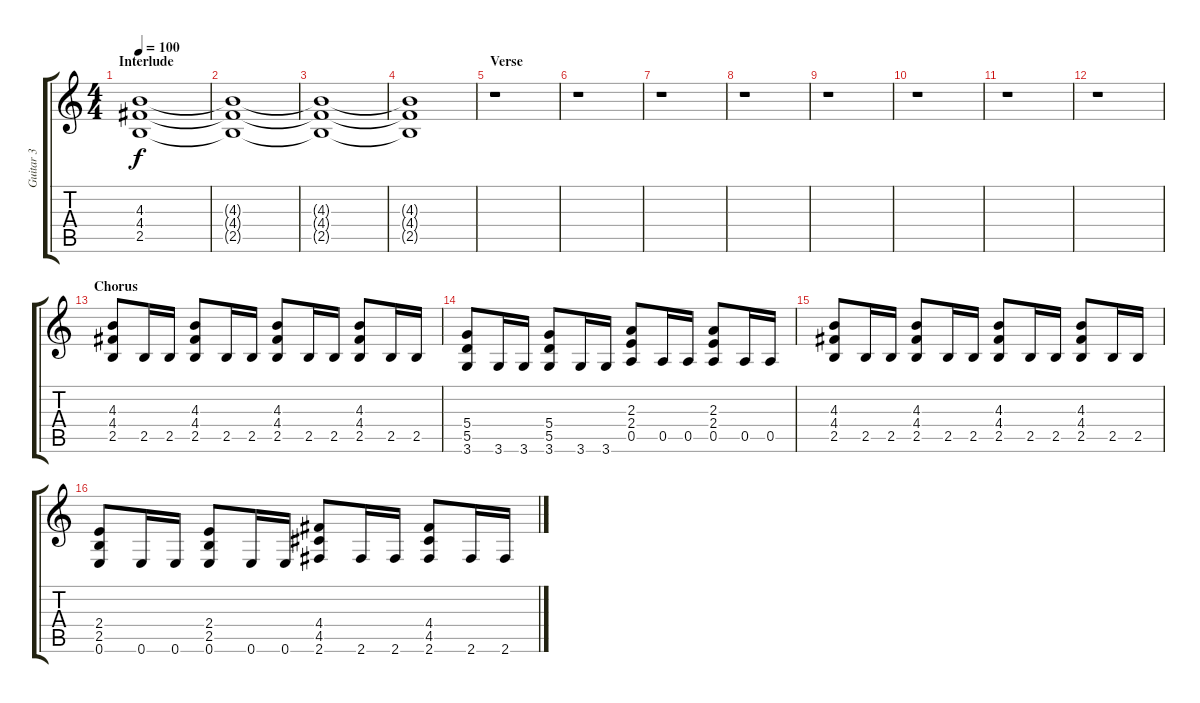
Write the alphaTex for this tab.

\track ("Guitar 3" "Guitar 3") {instrument distortionguitar}
\staff {score tabs}
\tuning (E4 B3 G3 D3 A2 E2) {hide}
\ts (4 4)
\section ("" "Interlude")
\tempo 100
\clef g2
\ks c
(4.3 4.4 2.5).1{dy f} |
(4.3{t} 4.4{t} 2.5{t}).1 |
(4.3{t} 4.4{t} 2.5{t}).1 |
(4.3{t} 4.4{t} 2.5{t}).1 |
\section ("" "Verse")
r.1 |
r.1 |
r.1 |
r.1 |
r.1 |
r.1 |
r.1 |
r.1 |
\section ("" "Chorus")
(4.3 4.4 2.5).8 2.5.16 2.5.16 (4.3 4.4 2.5).8 2.5.16 2.5.16 (4.3 4.4 2.5).8 2.5.16 2.5.16 (4.3 4.4 2.5).8 2.5.16 2.5.16 |
(5.4 5.5 3.6).8 3.6.16 3.6.16 (5.4 5.5 3.6).8 3.6.16 3.6.16 (2.3 2.4 0.5).8 0.5.16 0.5.16 (2.3 2.4 0.5).8 0.5.16 0.5.16 |
(4.3 4.4 2.5).8 2.5.16 2.5.16 (4.3 4.4 2.5).8 2.5.16 2.5.16 (4.3 4.4 2.5).8 2.5.16 2.5.16 (4.3 4.4 2.5).8 2.5.16 2.5.16 |
(2.4 2.5 0.6).8 0.6.16 0.6.16 (2.4 2.5 0.6).8 0.6.16 0.6.16 (4.4 4.5 2.6).8 2.6.16 2.6.16 (4.4 4.5 2.6).8 2.6.16 2.6.16
